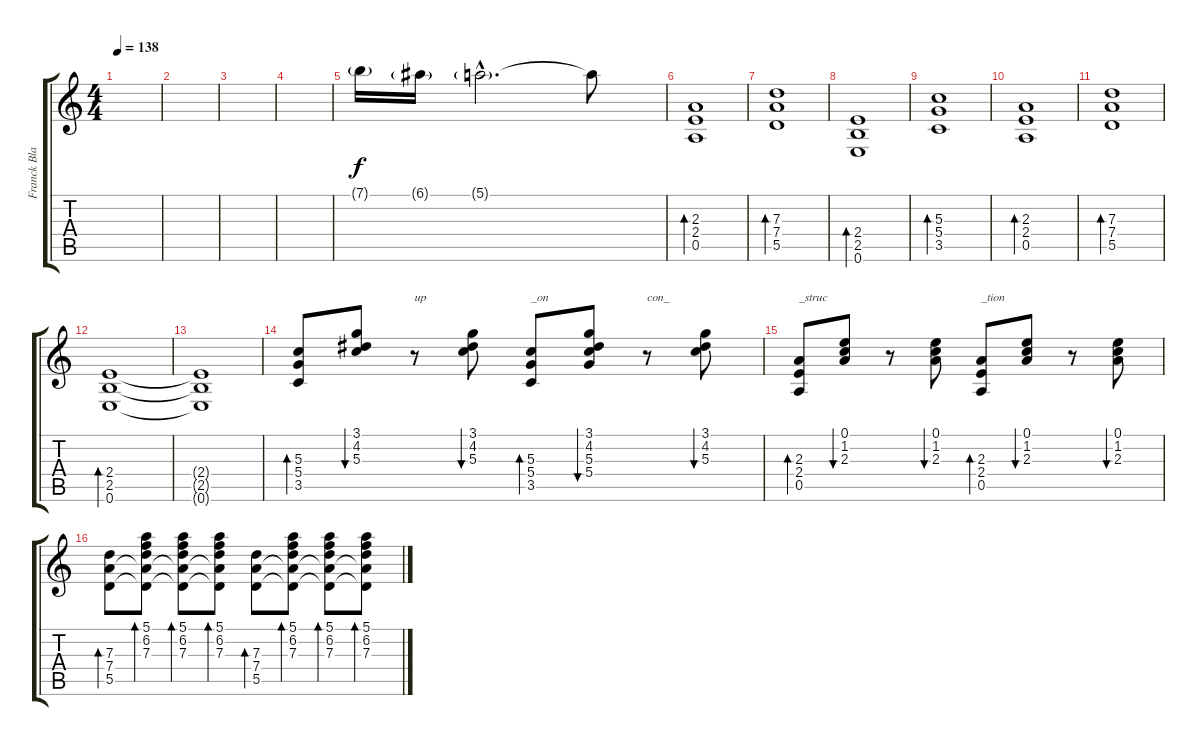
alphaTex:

\track ("Franck Black" "Franck Bla") {instrument acousticguitarsteel}
\staff {score tabs}
\tuning (E4 B3 G3 D3 A2 E2) {hide}
\ts (4 4)
\tempo 138
\clef g2
\ks c
|
|
|
|
\section ("" "")
7.1{g}.16{volume 12} 6.1{g}.16 5.1{g hac}.2{d} 5.1{t}.8{dy f} |
(2.3 2.4 0.5).1{bd 120} |
(7.3 7.4 5.5).1{bd 120} |
(2.4 2.5 0.6).1{bd 120} |
(5.3 5.4 3.5).1{bd 120} |
(2.3 2.4 0.5).1{bd 120} |
(7.3 7.4 5.5).1{bd 120} |
(2.4 2.5 0.6).1{bd 120} |
(2.4{t} 2.5{t} 0.6{t}).1 |
\section ("" "")
(5.3 5.4 3.5).8{bd 120 volume 9} (3.1 4.2 5.3).8{bu 120} r.8{txt "up"} (3.1 4.2 5.3).8{bu 120} (5.3 5.4 3.5).8{bd 120 txt "_on"} (3.1 4.2 5.3 5.4).8{bu 120} r.8{txt "con_"} (3.1 4.2 5.3).8{bu 120} |
(2.3 2.4 0.5).8{bd 120 txt "_struc"} (0.1 1.2 2.3).8{bu 120} r.8 (0.1 1.2 2.3).8{bu 120} (2.3 2.4 0.5).8{bd 120 txt "_tion"} (0.1 1.2 2.3).8{bu 120} r.8 (0.1 1.2 2.3).8{bu 120} |
(7.3 7.4 5.5).8{bd 120} (5.1 6.2 7.3 7.4{t} 5.5{t}).8{bd 120} (5.1 6.2 7.3 7.4{t} 5.5{t}).8{bd 120} (5.1 6.2 7.3 7.4{t} 5.5{t}).8{bd 120} (7.3 7.4 5.5).8{bd 120} (5.1 6.2 7.3 7.4{t} 5.5{t}).8{bd 120} (5.1 6.2 7.3 7.4{t} 5.5{t}).8{bd 120} (5.1 6.2 7.3 7.4{t} 5.5{t}).8{bd 120}
